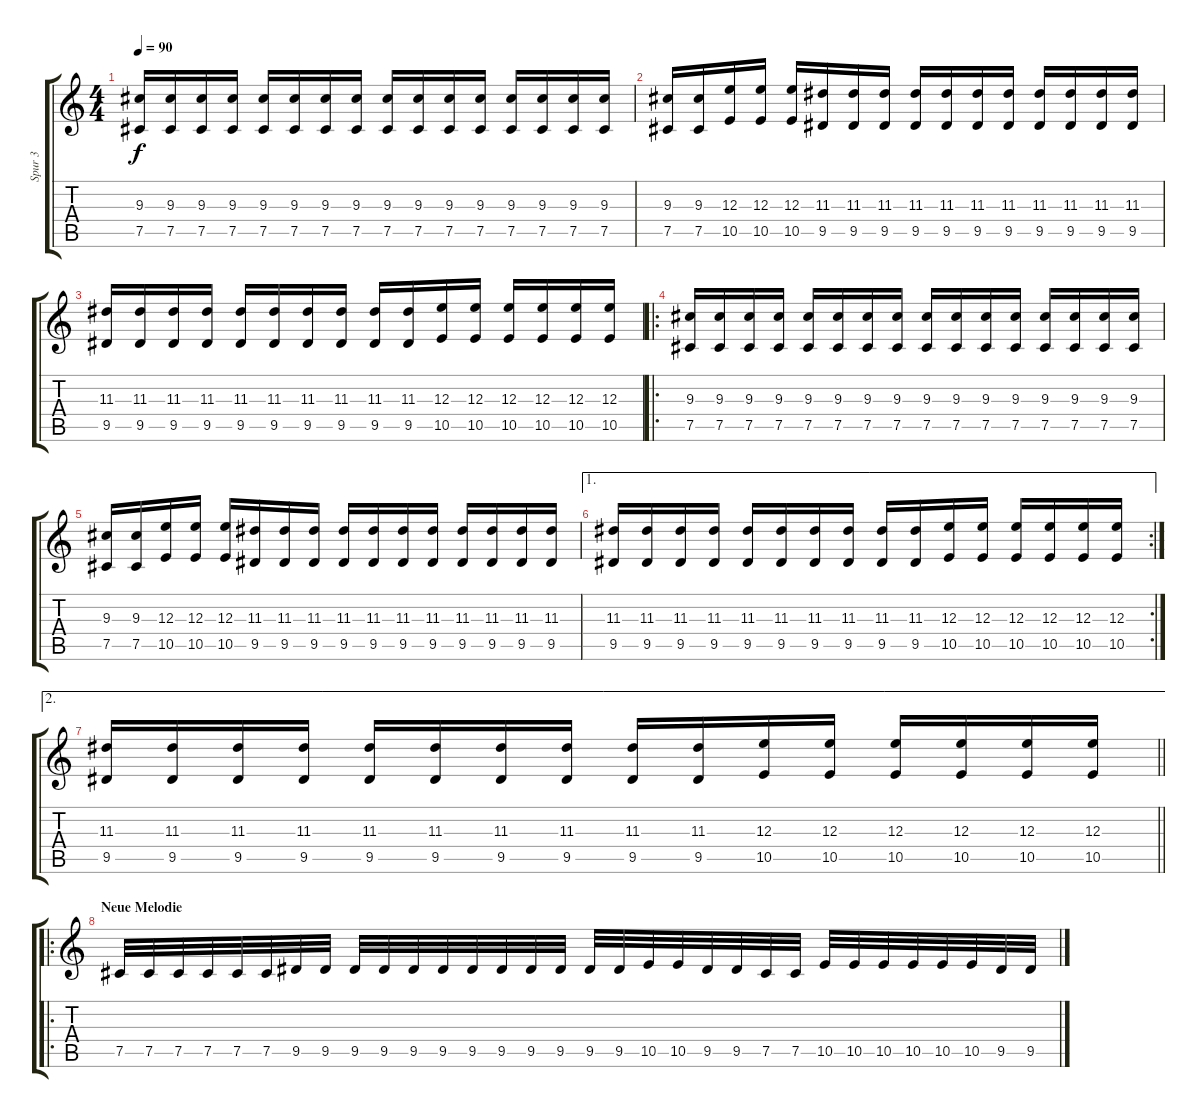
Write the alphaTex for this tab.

\track ("Spur 3" "Spur 3") {instrument distortionguitar}
\staff {score tabs}
\tuning (Db4 Ab3 E3 B2 Gb2 Db2) {hide}
\ts (4 4)
\tempo 90
\clef g2
\ks c
(9.3 7.5).16{dy f} (9.3 7.5).16 (9.3 7.5).16 (9.3 7.5).16 (9.3 7.5).16 (9.3 7.5).16 (9.3 7.5).16 (9.3 7.5).16 (9.3 7.5).16 (9.3 7.5).16 (9.3 7.5).16 (9.3 7.5).16 (9.3 7.5).16 (9.3 7.5).16 (9.3 7.5).16 (9.3 7.5).16 |
(9.3 7.5).16 (9.3 7.5).16 (12.3 10.5).16 (12.3 10.5).16 (12.3 10.5).16 (11.3 9.5).16 (11.3 9.5).16 (11.3 9.5).16 (11.3 9.5).16 (11.3 9.5).16 (11.3 9.5).16 (11.3 9.5).16 (11.3 9.5).16 (11.3 9.5).16 (11.3 9.5).16 (11.3 9.5).16 |
(11.3 9.5).16 (11.3 9.5).16 (11.3 9.5).16 (11.3 9.5).16 (11.3 9.5).16 (11.3 9.5).16 (11.3 9.5).16 (11.3 9.5).16 (11.3 9.5).16 (11.3 9.5).16 (12.3 10.5).16 (12.3 10.5).16 (12.3 10.5).16 (12.3 10.5).16 (12.3 10.5).16 (12.3 10.5).16 |
\ro
(9.3 7.5).16 (9.3 7.5).16 (9.3 7.5).16 (9.3 7.5).16 (9.3 7.5).16 (9.3 7.5).16 (9.3 7.5).16 (9.3 7.5).16 (9.3 7.5).16 (9.3 7.5).16 (9.3 7.5).16 (9.3 7.5).16 (9.3 7.5).16 (9.3 7.5).16 (9.3 7.5).16 (9.3 7.5).16 |
(9.3 7.5).16 (9.3 7.5).16 (12.3 10.5).16 (12.3 10.5).16 (12.3 10.5).16 (11.3 9.5).16 (11.3 9.5).16 (11.3 9.5).16 (11.3 9.5).16 (11.3 9.5).16 (11.3 9.5).16 (11.3 9.5).16 (11.3 9.5).16 (11.3 9.5).16 (11.3 9.5).16 (11.3 9.5).16 |
\ae 1
\rc 2
(11.3 9.5).16 (11.3 9.5).16 (11.3 9.5).16 (11.3 9.5).16 (11.3 9.5).16 (11.3 9.5).16 (11.3 9.5).16 (11.3 9.5).16 (11.3 9.5).16 (11.3 9.5).16 (12.3 10.5).16 (12.3 10.5).16 (12.3 10.5).16 (12.3 10.5).16 (12.3 10.5).16 (12.3 10.5).16 |
\ae 2
\barLineRight lightlight
(11.3 9.5).16 (11.3 9.5).16 (11.3 9.5).16 (11.3 9.5).16 (11.3 9.5).16 (11.3 9.5).16 (11.3 9.5).16 (11.3 9.5).16 (11.3 9.5).16 (11.3 9.5).16 (12.3 10.5).16 (12.3 10.5).16 (12.3 10.5).16 (12.3 10.5).16 (12.3 10.5).16 (12.3 10.5).16 |
\ro
\section ("" "Neue Melodie")
7.5.32 7.5.32 7.5.32 7.5.32 7.5.32 7.5.32 9.5.32 9.5.32 9.5.32 9.5.32 9.5.32 9.5.32 9.5.32 9.5.32 9.5.32 9.5.32 9.5.32 9.5.32 10.5.32 10.5.32 9.5.32 9.5.32 7.5.32 7.5.32 10.5.32 10.5.32 10.5.32 10.5.32 10.5.32 10.5.32 9.5.32 9.5.32
